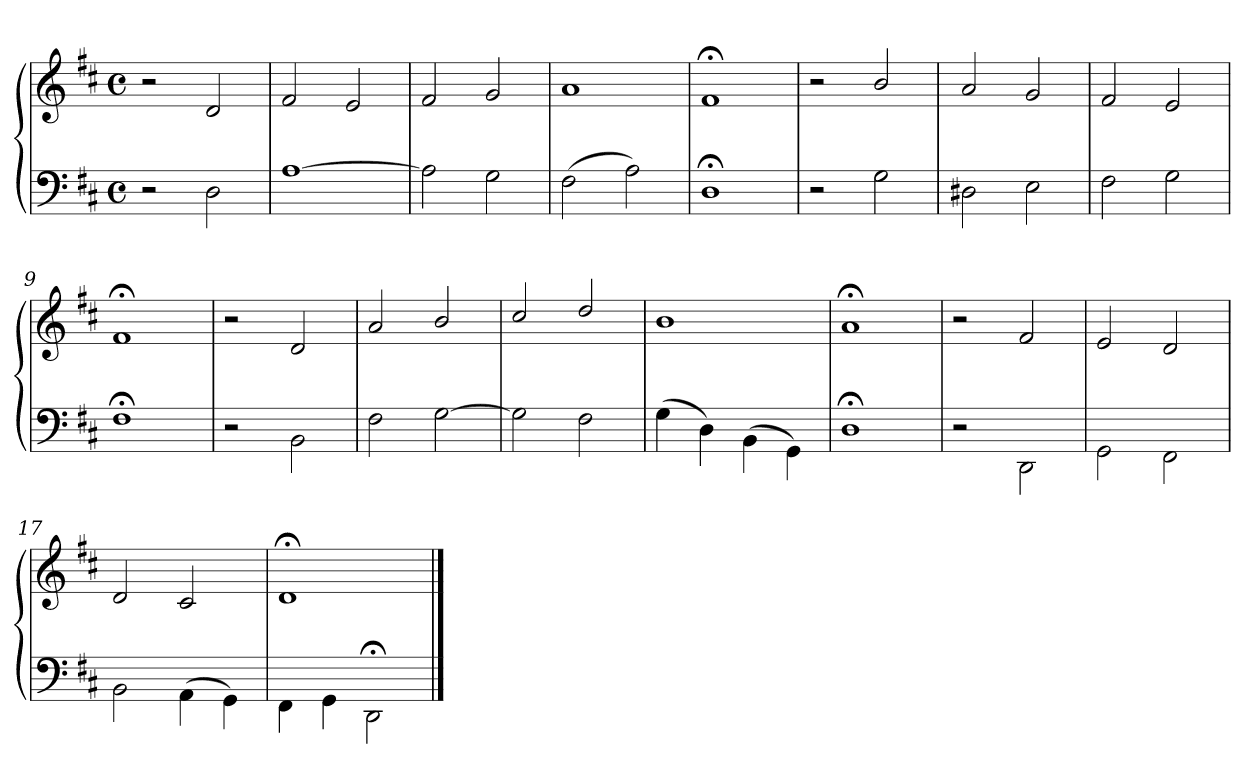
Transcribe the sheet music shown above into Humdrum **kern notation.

**kern	**kern
*part1	*part1
*staff2	*staff1
*clefF4	*clefG2
*k[f#c#]	*k[f#c#]
*M4/4	*M4/4
*met(c)	*met(c)
=1	=1
2r	2r
2D\	2d/
=2	=2
[1A\	2f#/
.	2e/
=3	=3
2A\]	2f#/
2G\	2g/
=4	=4
(2F#\	1a/
2A\)	.
=5	=5
1D;\	1f#;</
=6	=6
2r	2r
2G\	2b/
=7	=7
2D#X\	2a/
2E\	2g/
=8	=8
2F#\	2f#/
2G\	2e/
=9	=9
1F#;\	1f#;</
!!LO:LB:g=z
=10	=10
2r	2r
2BB\	2d/
=11	=11
2F#\	2a/
[2G\	2b/
=12	=12
2G\]	2cc#/
2F#\	2dd/
=13	=13
(4G\	1b/
4D\)	.
(4BB\	.
4GG\)	.
=14	=14
1D;\	1a;</
=15	=15
2r	2r
2DD\	2f#/
=16	=16
2GG\	2e/
2FF#\	2d/
=17	=17
2BB\	2d/
(4AA\	2c#/
4GG\)	.
=18	=18
4FF#\	1d;</
4GG\	.
2DD;\	.
==	==
*-	*-
